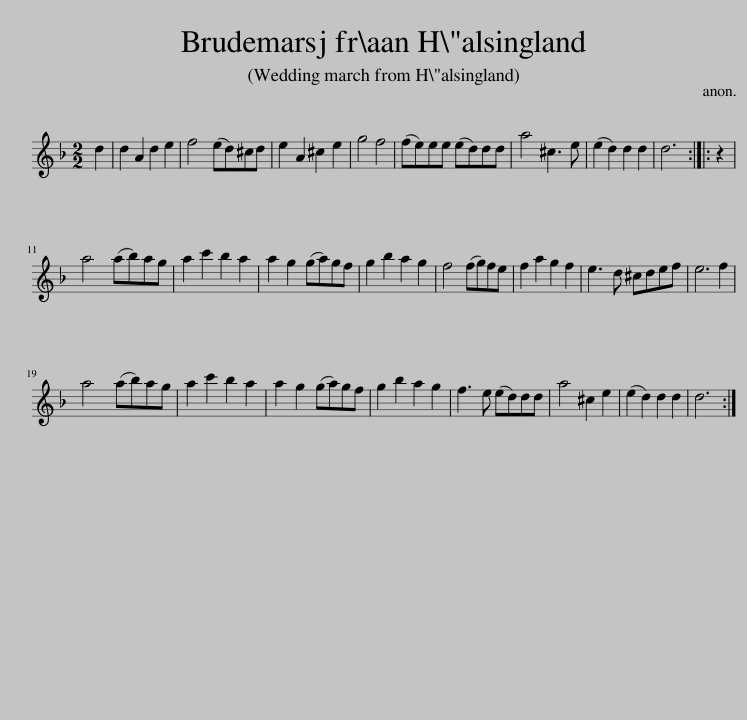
X:1
L:1/8
M:2/2
I:linebreak $
K:Dmin
V:1 treble
V:1
 d2 | d2 A2 d2 e2 | f4 (ed)^cd | e2 A2 ^c2 e2 | g4 f4 | %5
 (fe)ee (ed)dd | a4 ^c3 e | (e2 d2) d2 d2 | d6 :: z2 |$ %10
 a4 (ab)ag | a2 c'2 b2 a2 | a2 g2 (ga)gf | g2 b2 a2 g2 | f4 (fg)fe | %15
 f2 a2 g2 f2 | e3 d ^cdef | e6 f2 |$ a4 (ab)ag | a2 c'2 b2 a2 | %20
 a2 g2 (ga)gf | g2 b2 a2 g2 | f3 e (ed)dd | a4 ^c2 e2 | (e2 d2) d2 d2 | %25
 d6 :| %26
